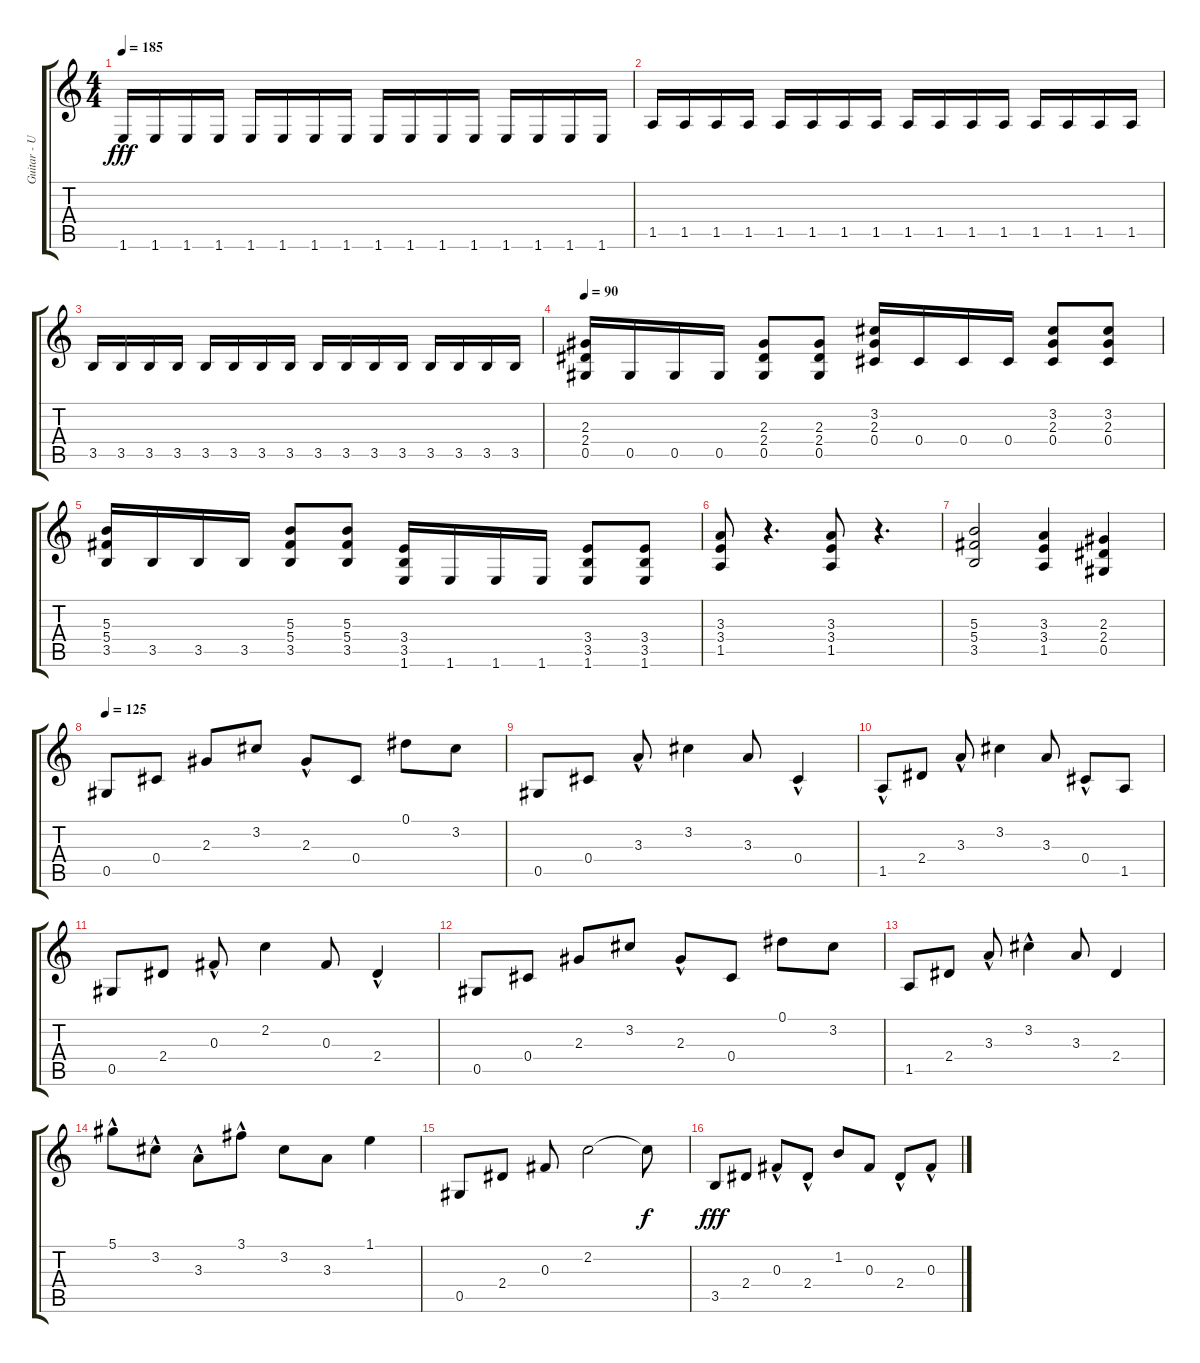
\track ("Guitar - Uriy Melisov" "Guitar - U") {instrument distortionguitar}
\staff {score tabs}
\tuning (Eb4 Bb3 Gb3 Db3 Ab2 Eb2) {hide}
\ts (4 4)
\tempo 185
\clef g2
\ks c
1.6.16{dy fff} 1.6.16 1.6.16 1.6.16 1.6.16 1.6.16 1.6.16 1.6.16 1.6.16 1.6.16 1.6.16 1.6.16 1.6.16 1.6.16 1.6.16 1.6.16 |
1.5.16 1.5.16 1.5.16 1.5.16 1.5.16 1.5.16 1.5.16 1.5.16 1.5.16 1.5.16 1.5.16 1.5.16 1.5.16 1.5.16 1.5.16 1.5.16 |
3.5.16 3.5.16 3.5.16 3.5.16 3.5.16 3.5.16 3.5.16 3.5.16 3.5.16 3.5.16 3.5.16 3.5.16 3.5.16 3.5.16 3.5.16 3.5.16 |
\tempo 90
(2.3 2.4 0.5).16 0.5.16 0.5.16 0.5.16 (2.3 2.4 0.5).8 (2.3 2.4 0.5).8 (3.2 2.3 0.4).16 0.4.16 0.4.16 0.4.16 (3.2 2.3 0.4).8 (3.2 2.3 0.4).8 |
(5.3 5.4 3.5).16 3.5.16 3.5.16 3.5.16 (5.3 5.4 3.5).8 (5.3 5.4 3.5).8 (3.4 3.5 1.6).16 1.6.16 1.6.16 1.6.16 (3.4 3.5 1.6).8 (3.4 3.5 1.6).8 |
(3.3 3.4 1.5).8 r.4{d} (3.3 3.4 1.5).8 r.4{d} |
(5.3 5.4 3.5).2 (3.3 3.4 1.5).4 (2.3 2.4 0.5).4 |
\tempo 125
0.5.8{instrument electricguitarclean} 0.4.8 2.3.8 3.2.8 2.3{hac}.8 0.4.8 0.1.8 3.2.8 |
0.5.8 0.4.8 3.3{hac}.8 3.2.4 3.3.8 0.4{hac}.4 |
1.5{hac}.8 2.4.8 3.3{hac}.8 3.2.4 3.3.8 0.4{hac}.8 1.5.8 |
0.5.8 2.4.8 0.3{hac}.8 2.2.4 0.3.8 2.4{hac}.4 |
0.5.8 0.4.8 2.3.8 3.2.8 2.3{hac}.8 0.4.8 0.1.8 3.2.8 |
1.5.8 2.4.8 3.3{hac}.8 3.2{hac}.4 3.3.8 2.4.4 |
5.1{hac}.8 3.2{hac}.8 3.3{hac}.8 3.1{hac}.8 3.2.8 3.3.8 1.1.4 |
0.5.8 2.4.8 0.3.8 2.2.2 2.2{t}.8{dy f} |
3.5.8{dy fff} 2.4.8 0.3{hac}.8 2.4{hac}.8 1.2.8 0.3.8 2.4{hac}.8 0.3{hac}.8
